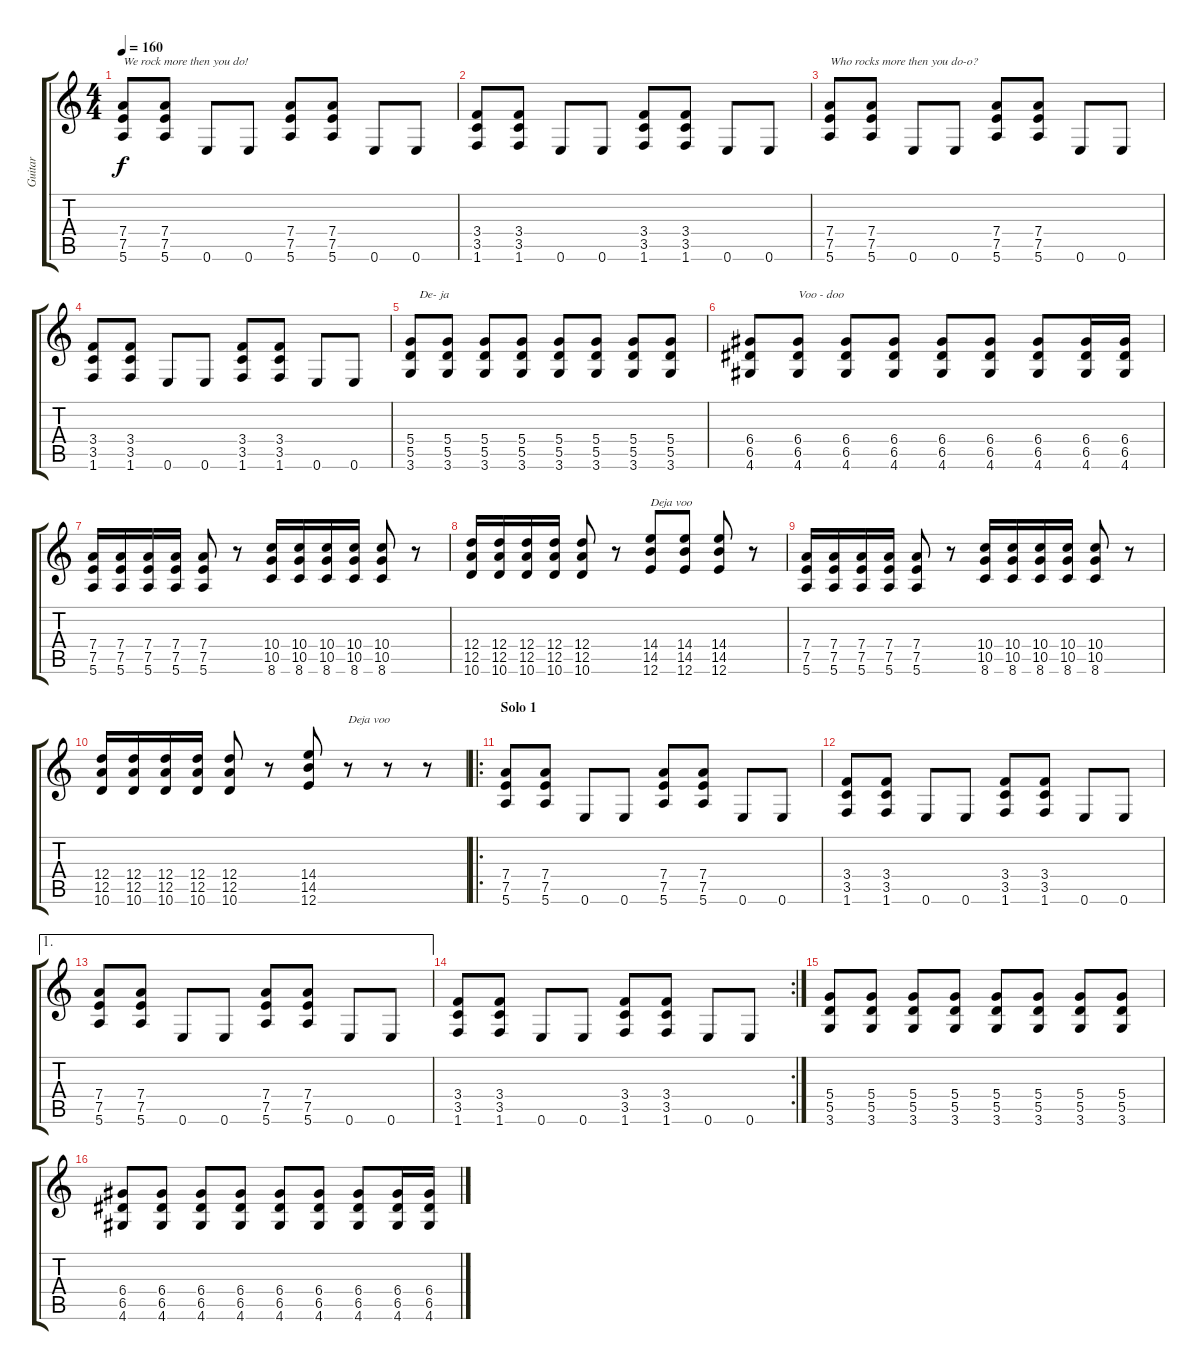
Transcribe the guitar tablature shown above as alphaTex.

\track ("Guitar" "Guitar") {instrument distortionguitar}
\staff {score tabs}
\tuning (E4 B3 G3 D3 A2 E2) {hide}
\ts (4 4)
\tempo 160
\clef g2
\ks c
(7.4 7.5 5.6).8{txt "We rock more then you do!" dy f} (7.4 7.5 5.6).8 0.6.8 0.6.8 (7.4 7.5 5.6).8 (7.4 7.5 5.6).8 0.6.8 0.6.8 |
(3.4 3.5 1.6).8 (3.4 3.5 1.6).8 0.6.8 0.6.8 (3.4 3.5 1.6).8 (3.4 3.5 1.6).8 0.6.8 0.6.8 |
(7.4 7.5 5.6).8{txt "Who rocks more then you do-o?"} (7.4 7.5 5.6).8 0.6.8 0.6.8 (7.4 7.5 5.6).8 (7.4 7.5 5.6).8 0.6.8 0.6.8 |
(3.4 3.5 1.6).8 (3.4 3.5 1.6).8 0.6.8 0.6.8 (3.4 3.5 1.6).8 (3.4 3.5 1.6).8 0.6.8 0.6.8 |
(5.4 5.5 3.6).8{txt "   De- ja"} (5.4 5.5 3.6).8 (5.4 5.5 3.6).8 (5.4 5.5 3.6).8 (5.4 5.5 3.6).8 (5.4 5.5 3.6).8 (5.4 5.5 3.6).8 (5.4 5.5 3.6).8 |
(6.4 6.5 4.6).8 (6.4 6.5 4.6).8{txt "Voo - doo"} (6.4 6.5 4.6).8 (6.4 6.5 4.6).8 (6.4 6.5 4.6).8 (6.4 6.5 4.6).8 (6.4 6.5 4.6).8 (6.4 6.5 4.6).16 (6.4 6.5 4.6).16 |
(7.4 7.5 5.6).16 (7.4 7.5 5.6).16 (7.4 7.5 5.6).16 (7.4 7.5 5.6).16 (7.4 7.5 5.6).8 r.8 (10.4 10.5 8.6).16 (10.4 10.5 8.6).16 (10.4 10.5 8.6).16 (10.4 10.5 8.6).16 (10.4 10.5 8.6).8 r.8 |
(12.4 12.5 10.6).16 (12.4 12.5 10.6).16 (12.4 12.5 10.6).16 (12.4 12.5 10.6).16 (12.4 12.5 10.6).8 r.8 (14.4 14.5 12.6).8{txt "Deja voo"} (14.4 14.5 12.6).8 (14.4 14.5 12.6).8 r.8 |
(7.4 7.5 5.6).16 (7.4 7.5 5.6).16 (7.4 7.5 5.6).16 (7.4 7.5 5.6).16 (7.4 7.5 5.6).8 r.8 (10.4 10.5 8.6).16 (10.4 10.5 8.6).16 (10.4 10.5 8.6).16 (10.4 10.5 8.6).16 (10.4 10.5 8.6).8 r.8 |
(12.4 12.5 10.6).16 (12.4 12.5 10.6).16 (12.4 12.5 10.6).16 (12.4 12.5 10.6).16 (12.4 12.5 10.6).8 r.8 (14.4 14.5 12.6).8 r.8{txt "Deja voo"} r.8 r.8 |
\ro
\section ("" "Solo 1")
(7.4 7.5 5.6).8 (7.4 7.5 5.6).8 0.6.8 0.6.8 (7.4 7.5 5.6).8 (7.4 7.5 5.6).8 0.6.8 0.6.8 |
(3.4 3.5 1.6).8 (3.4 3.5 1.6).8 0.6.8 0.6.8 (3.4 3.5 1.6).8 (3.4 3.5 1.6).8 0.6.8 0.6.8 |
\ae 1
(7.4 7.5 5.6).8 (7.4 7.5 5.6).8 0.6.8 0.6.8 (7.4 7.5 5.6).8 (7.4 7.5 5.6).8 0.6.8 0.6.8 |
\rc 2
(3.4 3.5 1.6).8 (3.4 3.5 1.6).8 0.6.8 0.6.8 (3.4 3.5 1.6).8 (3.4 3.5 1.6).8 0.6.8 0.6.8 |
(5.4 5.5 3.6).8 (5.4 5.5 3.6).8 (5.4 5.5 3.6).8 (5.4 5.5 3.6).8 (5.4 5.5 3.6).8 (5.4 5.5 3.6).8 (5.4 5.5 3.6).8 (5.4 5.5 3.6).8 |
(6.4 6.5 4.6).8 (6.4 6.5 4.6).8 (6.4 6.5 4.6).8 (6.4 6.5 4.6).8 (6.4 6.5 4.6).8 (6.4 6.5 4.6).8 (6.4 6.5 4.6).8 (6.4 6.5 4.6).16 (6.4 6.5 4.6).16
